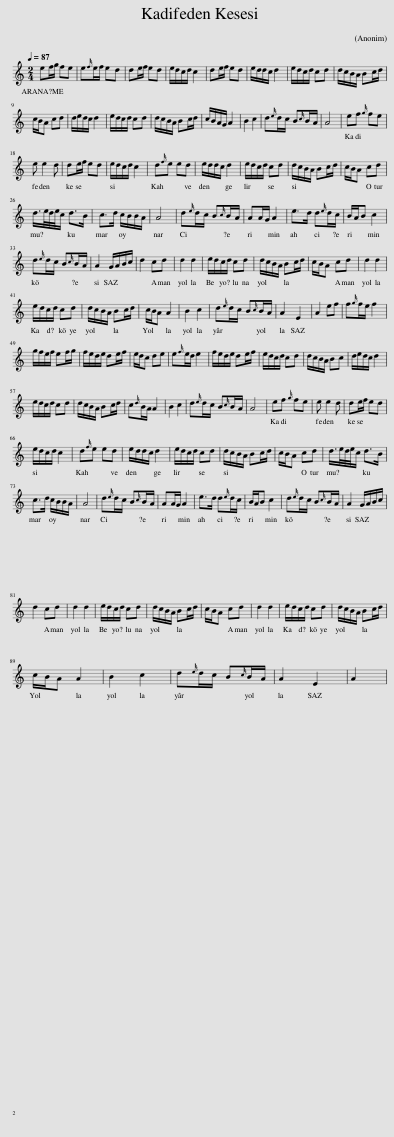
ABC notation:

X:1
L:1/8
Q:1/4=87
M:2/4
I:linebreak $
K:C
V:1 treble
V:1
 ef/g/ fe | e{f}e/f/ ed | de/f/ ed | e/d/c/d/ c2 | de/f/ ed | %5
 e/d/d/c/ d2 | e/d/c/d/ cd | d/c/B/A/ Bc/d/ |$ c/B/A cd | d/e/d/c/ d2 | %10
 e/d/c/d/ cd | d/c/B/A/ Bc/d/ | c/B/A/G/ A2 | B2 c2 | d{e}d/c/ B{c}B/A/ | %15
 A4 | ef{g} fe |$ e e2 d | de/f/ ed | e/d/c/d/ c2 | %20
 d{f}e ed | e/d/d/c/ d2 | e/d/c/d/ cd | d/c/B/A/ Bc/d/ | c/B/A cd |$ %25
 d/>e/d/4e/4c/ d>B | c>d c/B/B/A/ | A4 | d{e}d/c/ B{c}B/A/ | AA/G/ A2 | %30
 e>d d{e}d/c/ | B/A/B c2 |$ d{e}d/c/ B{c}B/A/ | A2 G/A/B/c/ | d2 cd | %35
 d2 d2 | e/d/c/d/ cd | d/c/B/A/ Bc/d/ | c/B/A cd | d2 d2 |$ %40
 e/d/c/d/ cd | d/c/B/A/ Bc/d/ | c/B/A A2 | B2 c2 | d{e}d/c/ B{c}B/A/ | %45
 A2 E2 | A2 ef | f{g}f/e/ f2 |$ g/f/e/f/ ef/g/ | f/e/d/e/ de/f/ | %50
 e/d/c de | e{f}e/d/ e2 | f/e/d/e/ de/f/ | e/d/c/d/ cd | d/c/B/A/ Bc | %55
 d/e/d/c/ d2 |$ e/d/c/d/ cd | d/c/B/A/ Bc/d/ | c{d}B/A/ A2 | B2 c2 | %60
 d{e}d/c/ B{c}B/A/ | A4 | ef{g} fe | e e2 d | de/f/ ed |$ %65
 e/d/c/d/ c2 | d{f}e ed | e/d/d/c/ d2 | e/d/c/d/ cd | d/c/B/A/ Bc/d/ | %70
 c/B/A cd | d/>e/d/4e/4c/ d>B |$ c>d c/B/B/A/ | A4 | d{e}d/c/ B{c}B/A/ | %75
 AA/G/ A2 | e>d d{e}d/c/ | B/A/B c2 | d{e}d/c/ B{c}B/A/ | A2 G/A/B/c/ |$ %80
 d2 cd | d2 d2 | e/d/c/d/ cd | d/c/B/A/ Bc/d/ | c/B/A cd | %85
 d2 d2 | e/d/c/d/ cd | d/c/B/A/ Bc/d/ |$ c/B/A A2 | B2 c2 | %90
 d{e}d/c/ B{c}B/A/ | A2 E2 | A2 | %93
